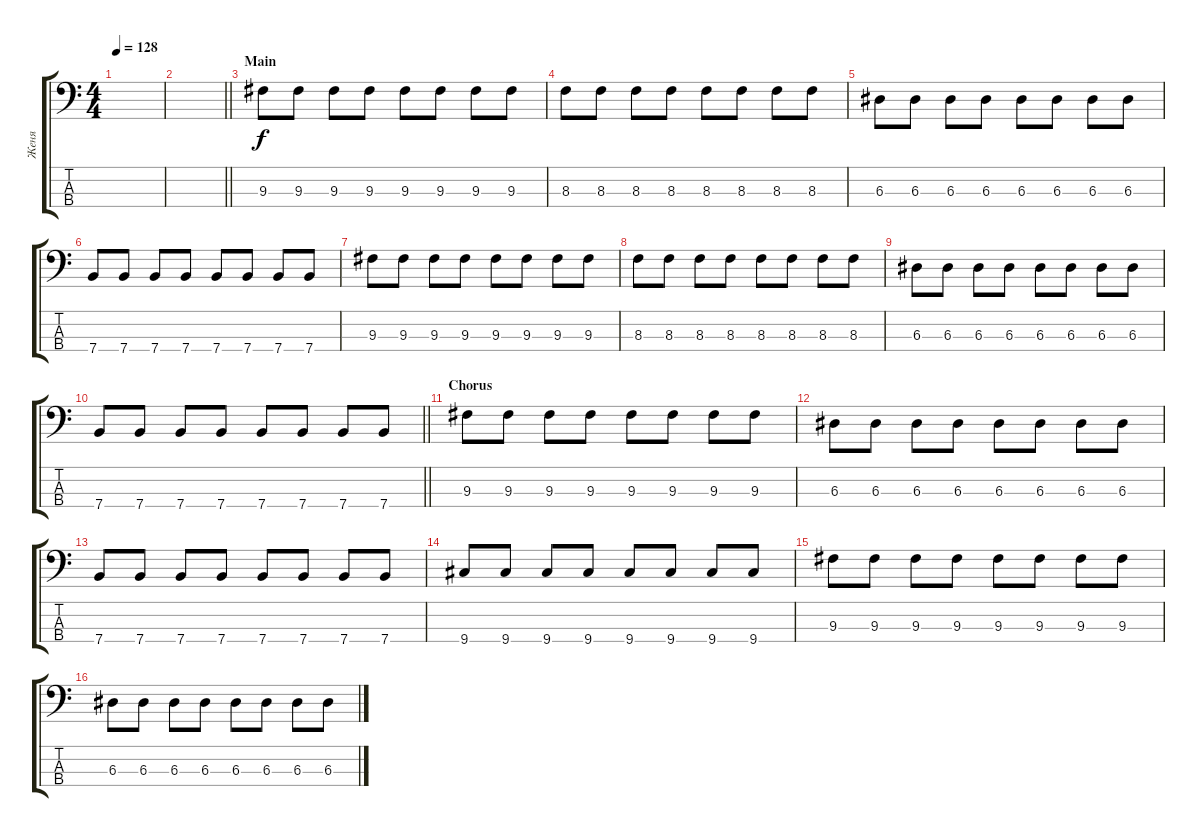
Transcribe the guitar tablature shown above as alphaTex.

\track ("Женя" "Женя") {instrument electricbassfinger}
\staff {score tabs}
\tuning (G2 D2 A1 E1) {hide}
\ts (4 4)
\tempo 128
\clef f4
\ks c
|
\barLineRight lightlight
|
\section ("" "Main")
9.3.8 9.3.8 9.3.8 9.3.8 9.3.8 9.3.8 9.3.8 9.3.8 |
8.3.8 8.3.8 8.3.8 8.3.8 8.3.8 8.3.8 8.3.8 8.3.8 |
6.3.8 6.3.8 6.3.8 6.3.8 6.3.8 6.3.8 6.3.8 6.3.8 |
7.4.8 7.4.8 7.4.8 7.4.8 7.4.8 7.4.8 7.4.8 7.4.8 |
9.3.8 9.3.8 9.3.8 9.3.8 9.3.8 9.3.8 9.3.8 9.3.8 |
8.3.8 8.3.8 8.3.8 8.3.8 8.3.8 8.3.8 8.3.8 8.3.8 |
6.3.8 6.3.8 6.3.8 6.3.8 6.3.8 6.3.8 6.3.8 6.3.8 |
\barLineRight lightlight
7.4.8 7.4.8 7.4.8 7.4.8 7.4.8 7.4.8 7.4.8 7.4.8 |
\section ("" "Chorus")
9.3.8 9.3.8 9.3.8 9.3.8 9.3.8 9.3.8 9.3.8 9.3.8 |
6.3.8 6.3.8 6.3.8 6.3.8 6.3.8 6.3.8 6.3.8 6.3.8 |
7.4.8 7.4.8 7.4.8 7.4.8 7.4.8 7.4.8 7.4.8 7.4.8 |
9.4.8 9.4.8 9.4.8 9.4.8 9.4.8 9.4.8 9.4.8 9.4.8 |
9.3.8 9.3.8 9.3.8 9.3.8 9.3.8 9.3.8 9.3.8 9.3.8 |
6.3.8 6.3.8 6.3.8 6.3.8 6.3.8 6.3.8 6.3.8 6.3.8
